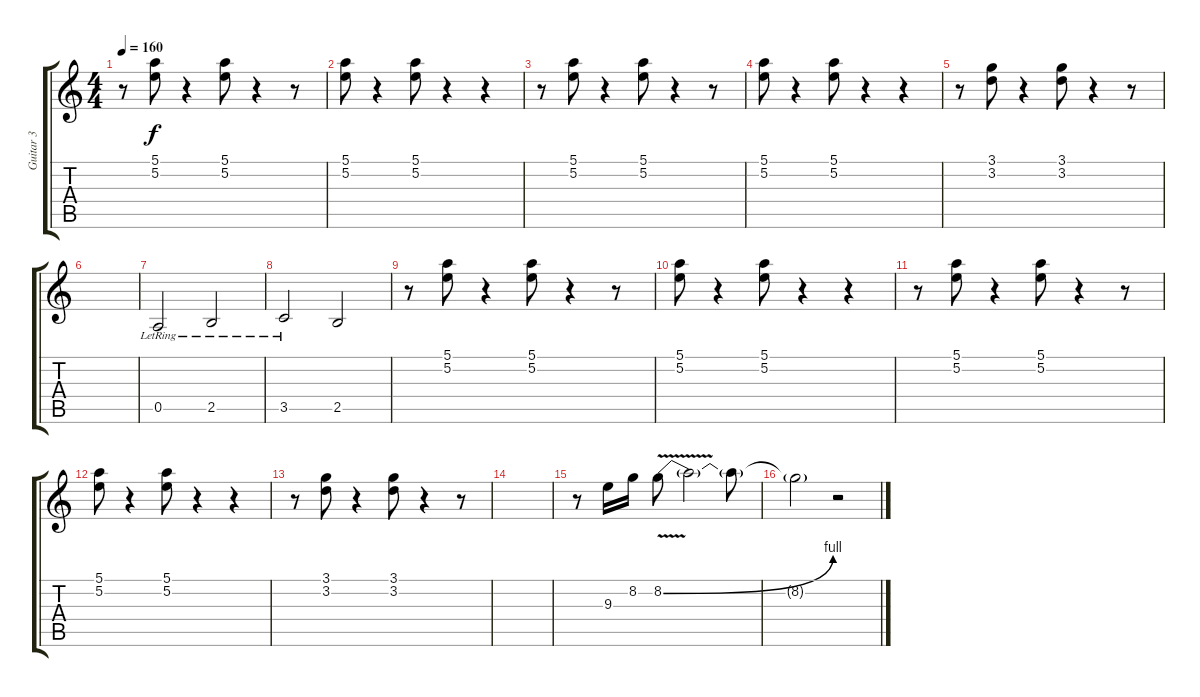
\track ("Guitar 3" "Guitar 3") {instrument distortionguitar}
\staff {score tabs}
\tuning (E4 B3 G3 D3 A2 E2) {hide}
\ts (4 4)
\tempo 160
\clef g2
\ks c
r.8{dy f} (5.1 5.2).8 r.4 (5.1 5.2).8 r.4 r.8 |
(5.1 5.2).8 r.4 (5.1 5.2).8 r.4 r.4 |
r.8 (5.1 5.2).8 r.4 (5.1 5.2).8 r.4 r.8 |
(5.1 5.2).8 r.4 (5.1 5.2).8 r.4 r.4 |
r.8 (3.1 3.2).8 r.4 (3.1 3.2).8 r.4 r.8 |
|
0.5{lr}.2 2.5{lr}.2 |
3.5{lr}.2 2.5.2 |
r.8 (5.1 5.2).8 r.4 (5.1 5.2).8 r.4 r.8 |
(5.1 5.2).8 r.4 (5.1 5.2).8 r.4 r.4 |
r.8 (5.1 5.2).8 r.4 (5.1 5.2).8 r.4 r.8 |
(5.1 5.2).8 r.4 (5.1 5.2).8 r.4 r.4 |
r.8 (3.1 3.2).8 r.4 (3.1 3.2).8 r.4 r.8 |
|
r.8 9.3.16 8.2.16 8.2{be (bend 0 0 60 4) v}.8 8.2{t}.2 8.2{t}.8 |
8.2{t}.2 r.2
